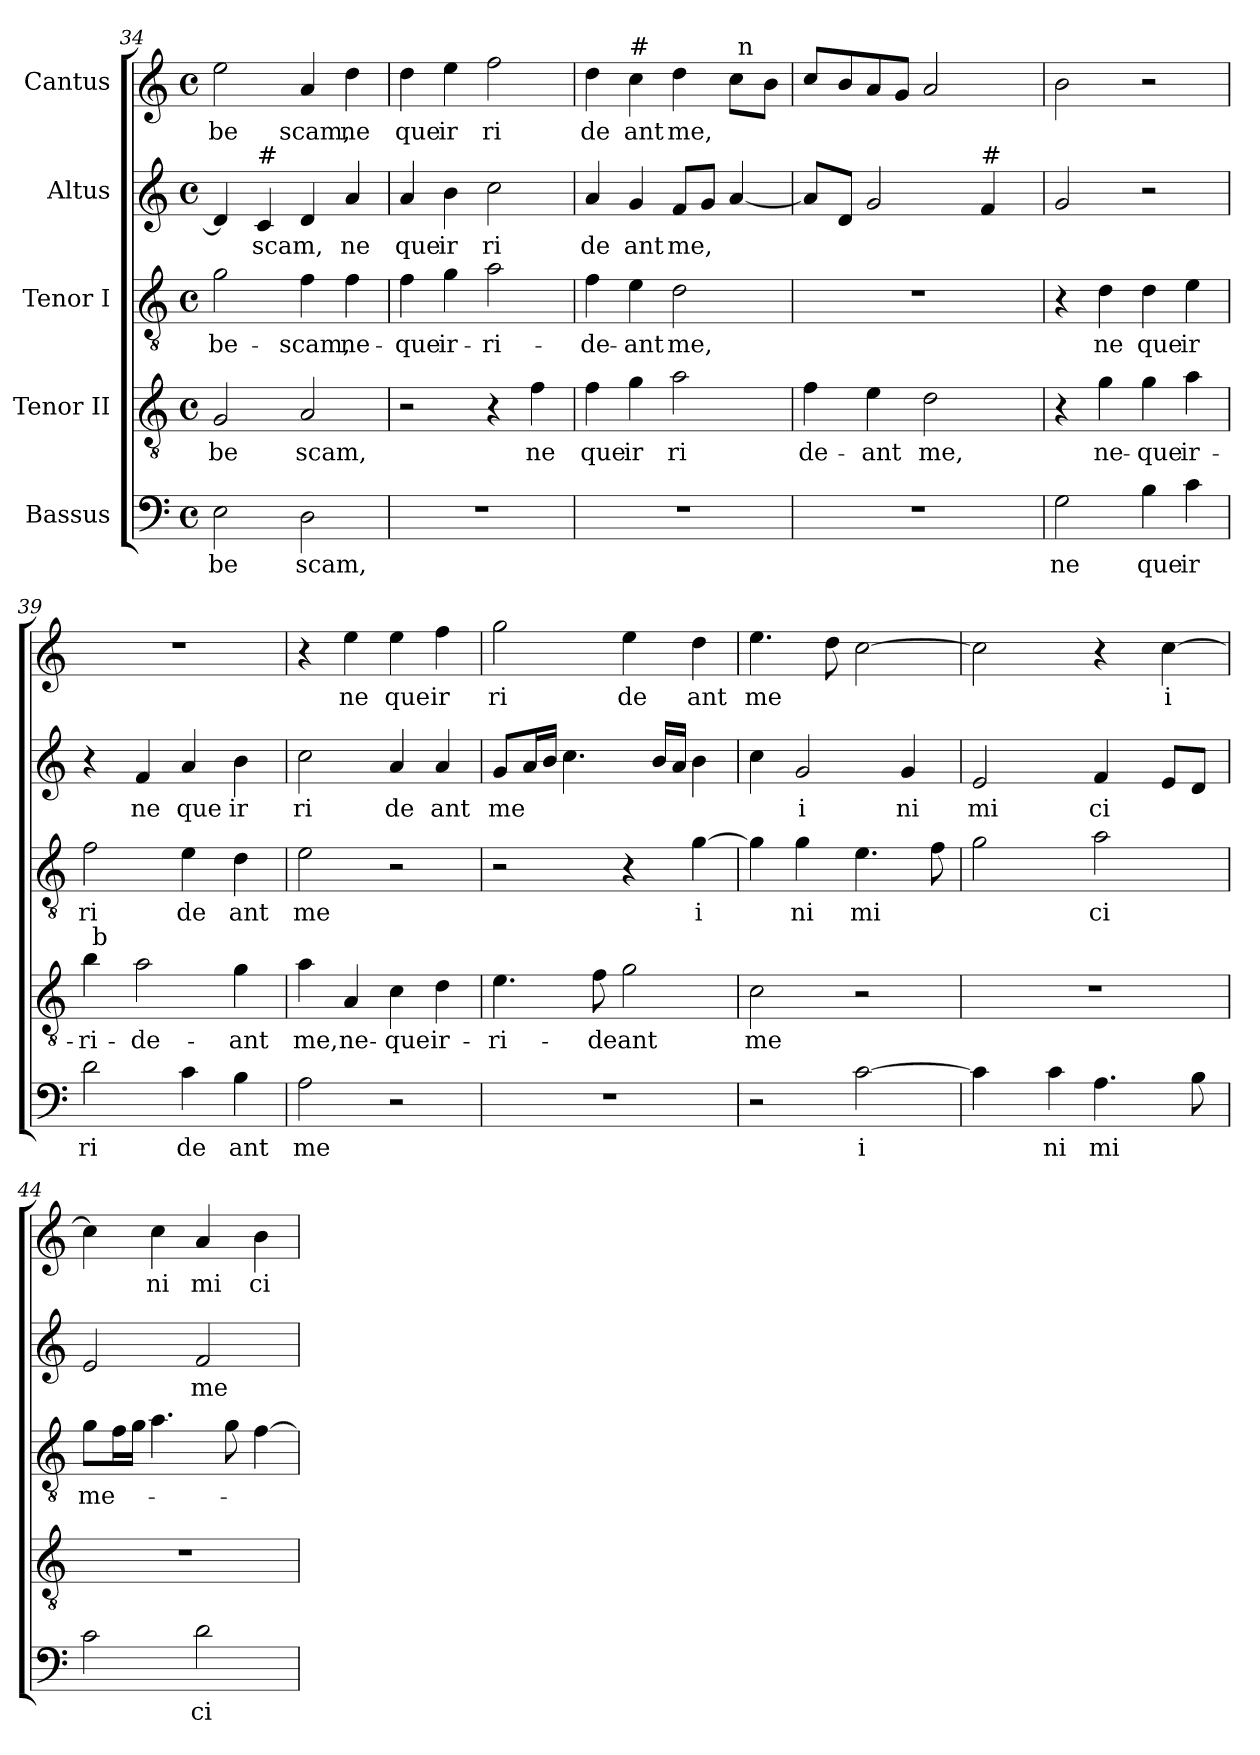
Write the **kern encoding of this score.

**kern	**text	**kern	**text	**kern	**text	**kern	**text	**kern	**text
*part5	*part5	*part4	*part4	*part3	*part3	*part2	*part2	*part1	*part1
*staff5	*staff5	*staff4	*staff4	*staff3	*staff3	*staff2	*staff2	*staff1	*staff1
*I"Bassus	*	*I"Tenor II	*	*I"Tenor I	*	*I"Altus	*	*I"Cantus	*
*clefF4	*	*clefGv2	*	*clefGv2	*	*clefG2	*	*clefG2	*
*M4/4	*	*M4/4	*	*M4/4	*	*M4/4	*	*M4/4	*
*met(c)	*	*met(c)	*	*met(c)	*	*met(c)	*	*met(c)	*
=34	=34	=34	=34	=34	=34	=34	=34	=34	=34
!	!LO:LY:b:cj	!	!LO:LY:b:cj	!	!LO:LY:b:cj	!	!	!	!LO:LY:b:cj
2E\	be	2G/	be	2g\	-be-	4d/]	.	2ee\	be
!	!	!	!	!	!	!LO:TX:a:t=#	!	!	!
!	!	!	!	!	!	!	!LO:LY:b	!	!
.	.	.	.	.	.	4c/	scam,	.	.
!	!LO:LY:b:cj	!	!LO:LY:b:cj	!	!LO:LY:b:cj	!	!	!	!LO:LY:b:cj
2D\	scam,	2A/	scam,	4f\	-scam,	4d/	.	4a/	scam,
!	!	!	!	!	!LO:LY:b:cj	!	!LO:LY:b:cj	!	!LO:LY:b:cj
.	.	.	.	4f\	ne-	4a/	ne	4dd\	ne
=35	=35	=35	=35	=35	=35	=35	=35	=35	=35
!	!	!	!	!	!LO:LY:b:cj	!	!LO:LY:b:cj	!	!LO:LY:b:cj
1r	.	2r	.	4f\	-que	4a/	que	4dd\	que
!	!	!	!	!	!LO:LY:b:cj	!	!LO:LY:b:cj	!	!LO:LY:b:cj
.	.	.	.	4g\	ir-	4b\	ir	4ee\	ir
!	!	!	!	!	!LO:LY:b:cj	!	!LO:LY:b:cj	!	!LO:LY:b:cj
.	.	4r	.	2a\	-ri-	2cc\	ri	2ff\	ri
!	!	!	!LO:LY:b:cj	!	!	!	!	!	!
.	.	4f\	ne	.	.	.	.	.	.
=36	=36	=36	=36	=36	=36	=36	=36	=36	=36
!	!	!	!LO:LY:b:cj	!	!LO:LY:b:cj	!	!LO:LY:b:cj	!	!LO:LY:b:cj
*	*	*	*	*	*	*	*	*^	*
1r	.	4f\	que	4f\	-de-	4a/	de	4dd\	2ryy	de
!	!	!	!	!	!	!	!	!LO:TX:a:t=#	!	!
!	!	!	!LO:LY:b:cj	!	!LO:LY:b:cj	!	!LO:LY:b:cj	!	!	!LO:LY:b:cj
.	.	4g\	ir	4e\	-ant	4g/	ant	4cc\	.	ant
!	!	!	!LO:LY:b:cj	!	!LO:LY:b:cj	!	!LO:LY:b	!	!	!LO:LY:b
.	.	2a\	ri	2d\	me,	8f/L	me,	4dd\	4ryy	me,
.	.	.	.	.	.	8g/J	.	.	.	.
.	.	.	.	.	.	[>4a/	.	8cc\L	64ryy	.
!	!	!	!	!	!	!	!	!	!LO:TX:a:t=n	!
.	.	.	.	.	.	.	.	.	8...ryy	.
.	.	.	.	.	.	.	.	8b\J	.	.
!!LO:PB:g=z
=37	=37	=37	=37	=37	=37	=37	=37	=37	=37	=37
!	!	!	!LO:LY:b:cj	!	!	!	!	!	!	!
*	*	*	*	*^	*	*	*	*v	*v	*
1r	.	4f\	de-	1r	16..ryy	.	8a/L]	.	8cc/L	.
.	.	.	.	.	2ryy	.	.	.	.	.
.	.	.	.	.	.	.	8d/J	.	8b/	.
!	!	!	!LO:LY:b:cj	!	!	!	!	!	!	!
.	.	4e\	-ant	.	.	.	2g/	.	8a/	.
.	.	.	.	.	.	.	.	.	8g/J	.
!	!	!	!LO:LY:b:cj	!	!	!	!	!	!	!
.	.	2d\	me,	.	.	.	.	.	2a/	.
.	.	.	.	.	4ryy	.	.	.	.	.
!	!	!	!	!	!	!	!LO:TX:a:t=#	!	!	!
.	.	.	.	.	.	.	4f/	.	.	.
.	.	.	.	.	8ryy	.	.	.	.	.
.	.	.	.	.	64ryy	.	.	.	.	.
=38	=38	=38	=38	=38	=38	=38	=38	=38	=38	=38
!	!LO:LY:b:cj	!	!	!	!	!	!	!	!	!
*	*	*	*	*v	*v	*	*	*	*	*
2G\	ne	4r	.	4r	.	2g/	.	2b\	.
!	!	!	!LO:LY:b:cj	!	!LO:LY:b:cj	!	!	!	!
.	.	4g\	ne-	4d\	ne	.	.	.	.
!	!LO:LY:b:cj	!	!LO:LY:b:cj	!	!LO:LY:b:cj	!	!	!	!
4B\	que	4g\	-que	4d\	que	2r	.	2r	.
!	!LO:LY:b:cj	!	!LO:LY:b:cj	!	!LO:LY:b:cj	!	!	!	!
4c\	ir	4a\	ir-	4e\	ir	.	.	.	.
=39	=39	=39	=39	=39	=39	=39	=39	=39	=39
!	!LO:LY:b:cj	!	!LO:LY:b:cj	!	!LO:LY:b:cj	!	!	!	!
*	*	*^	*	*	*	*	*	*	*
2d\	ri	4b\	64ryy	-ri-	2f\	ri	4r	.	1r	.
!	!	!	!LO:TX:a:t=b	!	!	!	!	!	!	!
.	.	.	2ryy	.	.	.	.	.	.	.
!	!	!	!	!LO:LY:b:cj	!	!	!	!LO:LY:b:cj	!	!
.	.	2a\	.	-de-	.	.	4f/	ne	.	.
!	!LO:LY:b:cj	!	!	!	!	!LO:LY:b:cj	!	!LO:LY:b:cj	!	!
4c\	de	.	.	.	4e\	de	4a/	que	.	.
.	.	.	4ryy	.	.	.	.	.	.	.
!	!LO:LY:b:cj	!	!	!LO:LY:b:cj	!	!LO:LY:b:cj	!	!LO:LY:b:cj	!	!
4B\	ant	4g\	.	-ant	4d\	ant	4b\	ir	.	.
.	.	.	8...ryy	.	.	.	.	.	.	.
=40	=40	=40	=40	=40	=40	=40	=40	=40	=40	=40
!	!LO:LY:b:cj	!	!	!LO:LY:b:cj	!	!LO:LY:b:cj	!	!LO:LY:b:cj	!	!
*	*	*v	*v	*	*	*	*	*	*	*
2A\	me	4a\	me,	2e\	me	2cc\	ri	4r	.
!	!	!	!LO:LY:b:cj	!	!	!	!	!	!LO:LY:b:cj
.	.	4A/	ne-	.	.	.	.	4ee\	ne
!	!	!	!LO:LY:b:cj	!	!	!	!LO:LY:b:cj	!	!LO:LY:b:cj
2r	.	4c\	-que	2r	.	4a/	de	4ee\	que
!	!	!	!LO:LY:b:cj	!	!	!	!LO:LY:b:cj	!	!LO:LY:b:cj
.	.	4d\	ir-	.	.	4a/	ant	4ff\	ir
=41	=41	=41	=41	=41	=41	=41	=41	=41	=41
!	!	!	!LO:LY:b:cj	!	!	!	!LO:LY:b	!	!LO:LY:b:cj
1r	.	4.e\	-ri-	2r	.	8g/L	me	2gg\	ri
.	.	.	.	.	.	16a/	.	.	.
.	.	.	.	.	.	16b/J	.	.	.
.	.	.	.	.	.	4.cc\	.	.	.
!	!	!	!LO:LY:b	!	!	!	!	!	!
.	.	8f\	-deant	.	.	.	.	.	.
!	!	!	!	!	!	!	!	!	!LO:LY:b:cj
.	.	2g\	.	4r	.	.	.	4ee\	de
.	.	.	.	.	.	16b/L	.	.	.
.	.	.	.	.	.	16a/J	.	.	.
!	!	!	!	!	!LO:LY:b:rj	!	!	!	!LO:LY:b:cj
.	.	.	.	[>4g\	i	4b\	.	4dd\	ant
=42	=42	=42	=42	=42	=42	=42	=42	=42	=42
!	!	!	!LO:LY:b:cj	!	!	!	!	!	!LO:LY:b
2r	.	2c\	me	4g\]	.	4cc\	.	4.ee\	me
!	!	!	!	!	!LO:LY:b:cj	!	!LO:LY:b:cj	!	!
.	.	.	.	4g\	ni	2g/	i	.	.
.	.	.	.	.	.	.	.	8dd\	.
!	!LO:LY:b:rj	!	!	!	!LO:LY:b	!	!	!	!
[>2c\	i	2r	.	4.e\	mi	.	.	[<2cc\	.
!	!	!	!	!	!	!	!LO:LY:b:cj	!	!
.	.	.	.	.	.	4g/	ni	.	.
.	.	.	.	8f\	.	.	.	.	.
!!LO:LB:g=z
=43	=43	=43	=43	=43	=43	=43	=43	=43	=43
!	!	!	!	!	!	!	!LO:LY:b:cj	!	!
*^	*	*	*	*^	*	*	*	*	*
4c\]	32ryy	.	1r	.	2g\	8ryy	.	2e/	mi	2cc\]	.
.	2ryy	.	.	.	.	.	.	.	.	.	.
.	.	.	.	.	.	32ryy	.	.	.	.	.
.	.	.	.	.	.	2ryy	.	.	.	.	.
!	!	!LO:LY:b:cj	!	!	!	!	!	!	!	!	!
4c\	.	ni	.	.	.	.	.	.	.	.	.
!	!	!LO:LY:b	!	!	!	!	!LO:LY:b:cj	!	!LO:LY:b:cj	!	!
4.A\	.	mi	.	.	2a\	.	ci	4f/	ci	4r	.
.	4...ryy	.	.	.	.	.	.	.	.	.	.
.	.	.	.	.	.	4ryy	.	.	.	.	.
!	!	!	!	!	!	!	!	!	!	!	!LO:LY:b:rj
.	.	.	.	.	.	.	.	8e/L	.	[>4cc\	i
8B\	.	.	.	.	.	.	.	8d/J	.	.	.
.	.	.	.	.	.	16.ryy	.	.	.	.	.
=44	=44	=44	=44	=44	=44	=44	=44	=44	=44	=44	=44
!	!	!	!	!	!	!	!LO:LY:b	!	!	!	!
*v	*v	*	*	*	*v	*v	*	*	*	*	*
2c\	.	1r	.	8g\L	me-	2e/	.	4cc\]	.
.	.	.	.	16f\	.	.	.	.	.
.	.	.	.	16g\J	.	.	.	.	.
!	!	!	!	!	!	!	!	!	!LO:LY:b:cj
.	.	.	.	4.a\	.	.	.	4cc\	ni
!	!LO:LY:b:cj	!	!	!	!	!	!LO:LY:b:cj	!	!LO:LY:b:cj
2d\	ci	.	.	.	.	2f/	me	4a/	mi
.	.	.	.	8g\	.	.	.	.	.
!	!	!	!	!	!	!	!	!	!LO:LY:b:cj
.	.	.	.	[>4f\	.	.	.	4b\	ci
=	=	=	=	=	=	=	=	=	=
*-	*-	*-	*-	*-	*-	*-	*-	*-	*-
